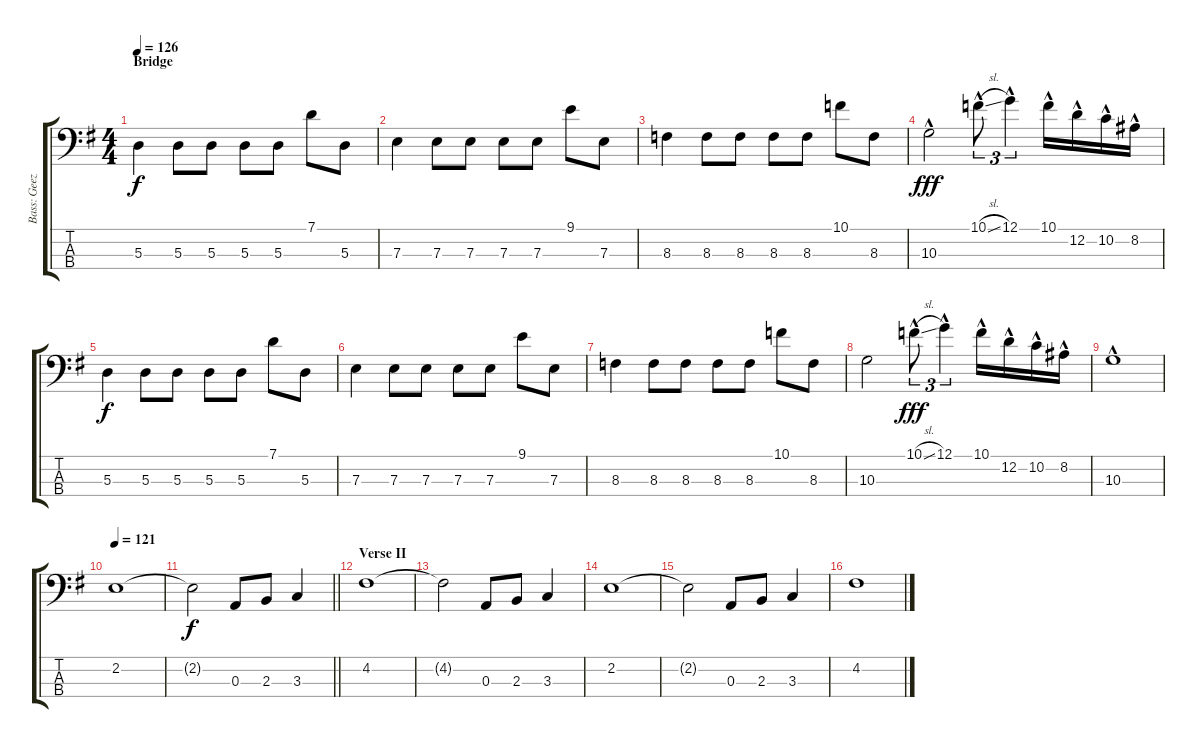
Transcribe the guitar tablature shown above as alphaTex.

\track ("Bass: Geezer" "Bass: Geez") {instrument electricbassfinger}
\staff {score tabs}
\tuning (G2 D2 A1 E1) {hide}
\ts (4 4)
\section ("" "Bridge")
\tempo 126
\clef f4
\ks g
5.3.4{dy f} 5.3.8 5.3.8 5.3.8 5.3.8 7.1.8 5.3.8 |
7.3.4 7.3.8 7.3.8 7.3.8 7.3.8 9.1.8 7.3.8 |
8.3.4 8.3.8 8.3.8 8.3.8 8.3.8 10.1.8 8.3.8 |
10.3{hac}.2{dy fff} 10.1{sl hac}.8{tu (3 2)} 12.1{hac}.4{tu (3 2)} 10.1{hac}.16 12.2{hac}.16 10.2{hac}.16 8.2{hac}.16 |
5.3.4{dy f} 5.3.8 5.3.8 5.3.8 5.3.8 7.1.8 5.3.8 |
7.3.4 7.3.8 7.3.8 7.3.8 7.3.8 9.1.8 7.3.8 |
8.3.4 8.3.8 8.3.8 8.3.8 8.3.8 10.1.8 8.3.8 |
10.3.2 10.1{sl hac}.8{tu (3 2) dy fff} 12.1{hac}.4{tu (3 2)} 10.1{hac}.16 12.2{hac}.16 10.2{hac}.16 8.2{hac}.16 |
10.3{hac}.1 |
\tempo 121
2.2.1 |
\barLineRight lightlight
2.2{t}.2{dy f} 0.3.8 2.3.8 3.3.4 |
\section ("" "Verse II")
4.2.1 |
4.2{t}.2 0.3.8 2.3.8 3.3.4 |
2.2.1 |
2.2{t}.2 0.3.8 2.3.8 3.3.4 |
4.2.1
